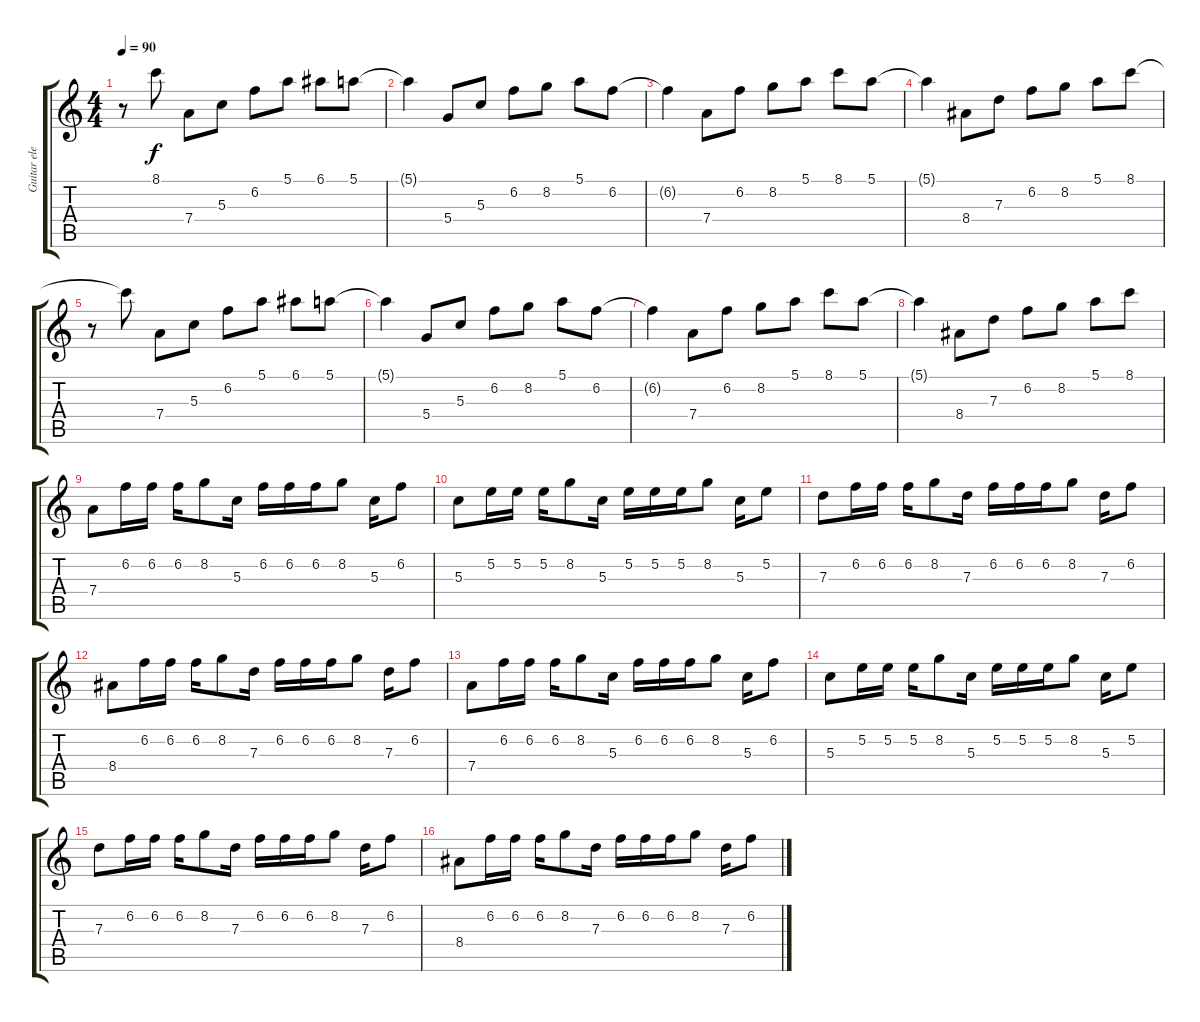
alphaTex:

\track ("Guitar electrique" "Guitar ele") {instrument distortionguitar}
\staff {score tabs}
\tuning (E4 B3 G3 D3 A2 E2) {hide}
\ts (4 4)
\tempo 90
\clef g2
\ks c
r.8{dy f} 8.1{t}.8 7.4.8 5.3.8 6.2.8 5.1.8 6.1.8 5.1.8 |
5.1{t}.4 5.4.8 5.3.8 6.2.8 8.2.8 5.1.8 6.2.8 |
6.2{t}.4 7.4.8 6.2.8 8.2.8 5.1.8 8.1.8 5.1.8 |
5.1{t}.4 8.4.8 7.3.8 6.2.8 8.2.8 5.1.8 8.1.8 |
r.8 8.1{t}.8 7.4.8 5.3.8 6.2.8 5.1.8 6.1.8 5.1.8 |
5.1{t}.4 5.4.8 5.3.8 6.2.8 8.2.8 5.1.8 6.2.8 |
6.2{t}.4 7.4.8 6.2.8 8.2.8 5.1.8 8.1.8 5.1.8 |
5.1{t}.4 8.4.8 7.3.8 6.2.8 8.2.8 5.1.8 8.1.8 |
7.4.8 6.2.16 6.2.16 6.2.16 8.2.8 5.3.16 6.2.16 6.2.16 6.2.16 8.2.8 5.3.16 6.2.8 |
5.3.8 5.2.16 5.2.16 5.2.16 8.2.8 5.3.16 5.2.16 5.2.16 5.2.16 8.2.8 5.3.16 5.2.8 |
7.3.8 6.2.16 6.2.16 6.2.16 8.2.8 7.3.16 6.2.16 6.2.16 6.2.16 8.2.8 7.3.16 6.2.8 |
8.4.8 6.2.16 6.2.16 6.2.16 8.2.8 7.3.16 6.2.16 6.2.16 6.2.16 8.2.8 7.3.16 6.2.8 |
7.4.8 6.2.16 6.2.16 6.2.16 8.2.8 5.3.16 6.2.16 6.2.16 6.2.16 8.2.8 5.3.16 6.2.8 |
5.3.8 5.2.16 5.2.16 5.2.16 8.2.8 5.3.16 5.2.16 5.2.16 5.2.16 8.2.8 5.3.16 5.2.8 |
7.3.8 6.2.16 6.2.16 6.2.16 8.2.8 7.3.16 6.2.16 6.2.16 6.2.16 8.2.8 7.3.16 6.2.8 |
8.4.8 6.2.16 6.2.16 6.2.16 8.2.8 7.3.16 6.2.16 6.2.16 6.2.16 8.2.8 7.3.16 6.2.8
